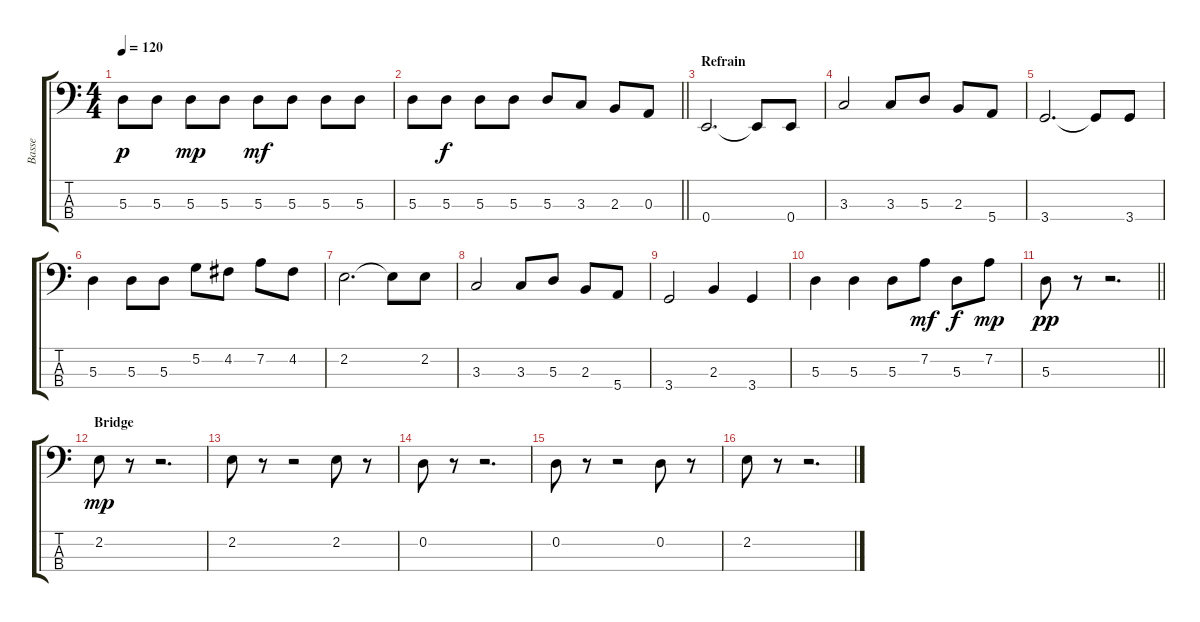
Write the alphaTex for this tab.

\track ("Basse" "Basse") {instrument electricbassfinger}
\staff {score tabs}
\tuning (G2 D2 A1 E1) {hide}
\ts (4 4)
\tempo 120
\clef f4
\ks c
5.3.8{dy p volume 13} 5.3.8 5.3.8{dy mp} 5.3.8 5.3.8{dy mf} 5.3.8 5.3.8 5.3.8 |
\barLineRight lightlight
5.3.8 5.3.8{dy f} 5.3.8 5.3.8 5.3.8 3.3.8 2.3.8 0.3.8 |
\section ("" "Refrain")
0.4.2{d} 0.4{t}.8 0.4.8 |
3.3.2 3.3.8 5.3.8 2.3.8 5.4.8 |
3.4.2{d} 3.4{t}.8 3.4.8 |
5.3.4 5.3.8 5.3.8 5.2.8 4.2.8 7.2.8 4.2.8 |
2.2.2{d} 2.2{t}.8 2.2.8 |
3.3.2 3.3.8 5.3.8 2.3.8 5.4.8 |
3.4.2 2.3.4 3.4.4 |
5.3.4 5.3.4 5.3.8 7.2.8{dy mf} 5.3.8{dy f} 7.2.8{dy mp} |
\barLineRight lightlight
5.3.8{dy pp} r.8 r.2{d} |
\section ("" "Bridge")
2.2.8{dy mp volume 9} r.8 r.2{d} |
2.2.8 r.8 r.2 2.2.8 r.8 |
0.2.8 r.8 r.2{d} |
0.2.8 r.8 r.2 0.2.8 r.8 |
2.2.8 r.8 r.2{d}
